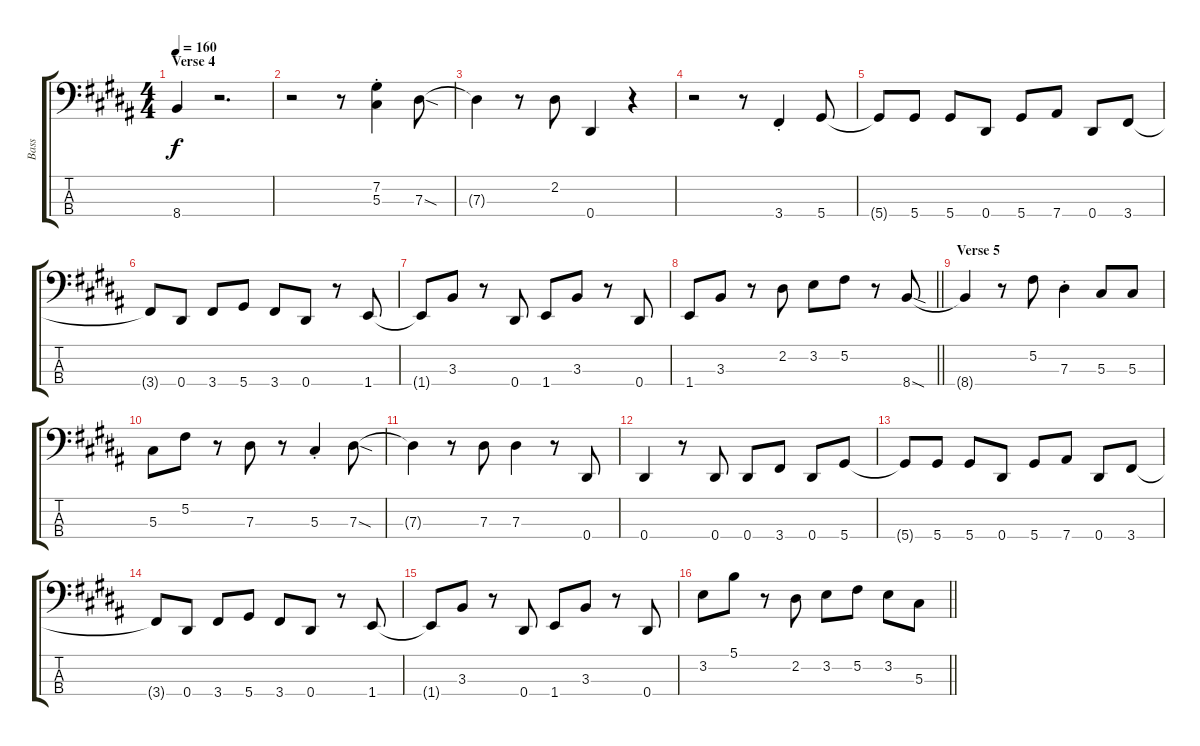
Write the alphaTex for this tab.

\track ("Bass" "Bass") {instrument electricbassfinger}
\staff {score tabs}
\tuning (Gb2 Db2 Ab1 Eb1) {hide}
\ts (4 4)
\section ("" "Verse 4")
\tempo 160
\clef f4
\ks b
8.4{t}.4{dy f} r.2{d} |
r.2{instrument electricbassfinger} r.8 (7.2{st} 5.3{st}).4 7.3{sod}.8 |
7.3{t}.4 r.8 2.2.8 0.4.4 r.4 |
r.2 r.8 3.4{st}.4 5.4.8 |
5.4{t}.8 5.4.8 5.4.8 0.4.8 5.4.8 7.4.8 0.4.8 3.4.8 |
3.4{t}.8 0.4.8 3.4.8 5.4.8 3.4.8 0.4.8 r.8 1.4.8 |
1.4{t}.8 3.3.8 r.8 0.4.8 1.4.8 3.3.8 r.8 0.4.8 |
\barLineRight lightlight
1.4.8 3.3.8 r.8 2.2.8 3.2.8 5.2.8 r.8 8.4{sod}.8 |
\section ("" "Verse 5")
8.4{t}.4 r.8{instrument electricbassfinger} 5.2.8 7.3{st}.4 5.3.8 5.3.8 |
5.3.8 5.2.8 r.8 7.3.8 r.8 5.3{st}.4 7.3{sod}.8 |
7.3{t}.4 r.8 7.3.8 7.3.4 r.8 0.4.8 |
0.4.4 r.8 0.4.8 0.4.8 3.4.8 0.4.8 5.4.8 |
5.4{t}.8 5.4.8 5.4.8 0.4.8 5.4.8 7.4.8 0.4.8 3.4.8 |
3.4{t}.8 0.4.8 3.4.8 5.4.8 3.4.8 0.4.8 r.8 1.4.8 |
1.4{t}.8 3.3.8 r.8 0.4.8 1.4.8 3.3.8 r.8 0.4.8 |
\barLineRight lightlight
3.2.8 5.1.8{instrument slapbass2} r.8{instrument electricbassfinger} 2.2.8 3.2.8 5.2.8 3.2.8 5.3.8
